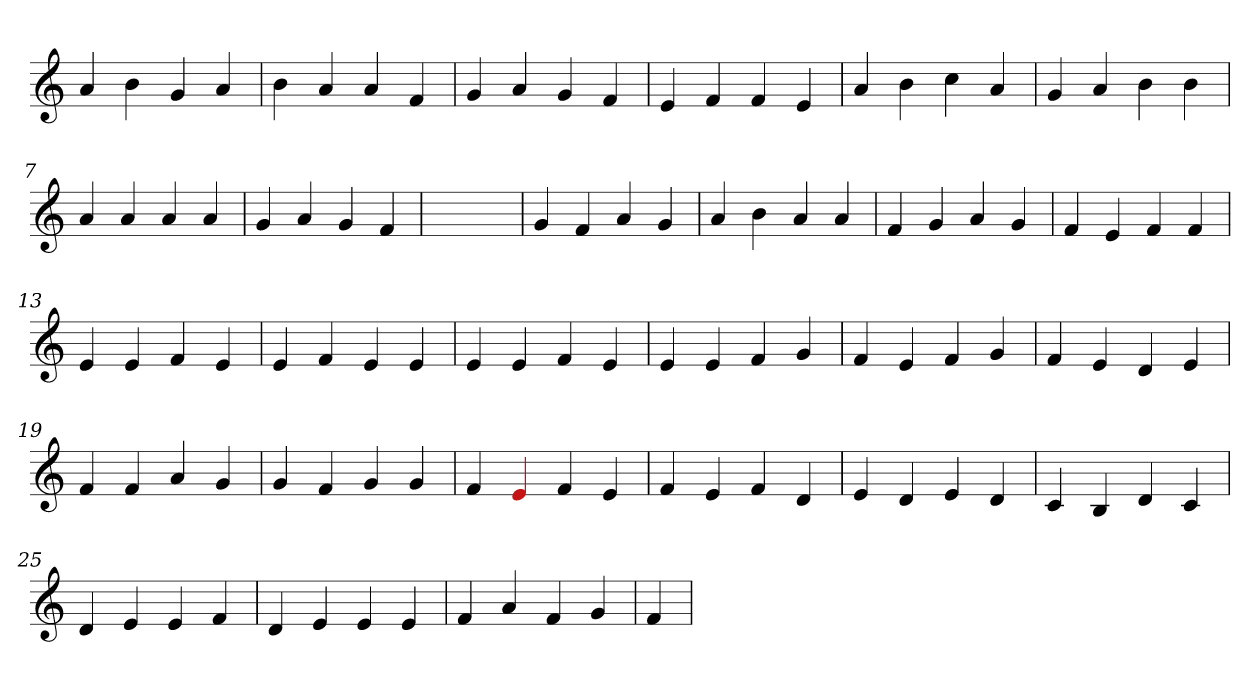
**kern
*part1
*staff1
*clefG2
=1
4a
4b
4g
4a
=2
4b
4a
4a
4f
=3
4g
4a
4g
4f
=4
4e
4f
4f
4e
=5
4a
4b
4cc
4a
=6
4g
4a
4b
4b
=7
4a
4a
4a
4a
=8
4g
4a
4g
4f
=9
1ryy
=9
4g
4f
4a
4g
=10
4a
4b
4a
4a
=11
4f
4g
4a
4g
=12
4f
4e
4f
4f
=13
4e
4e
4f
4e
=14
4e
4f
4e
4e
=15
4e
4e
4f
4e
=16
4e
4e
4f
4g
=17
4f
4e
4f
4g
=18
4f
4e
4d
4e
=19
4f
4f
4a
4g
=20
4g
4f
4g
4g
=21
4f
4Re
4f
4e
=22
4f
4e
4f
4d
=23
4e
4d
4e
4d
=24
4c
4B
4d
4c
=25
4d
4e
4e
4f
=26
4d
4e
4e
4e
=27
4f
4a
4f
4g
=28
4f
=
*-
